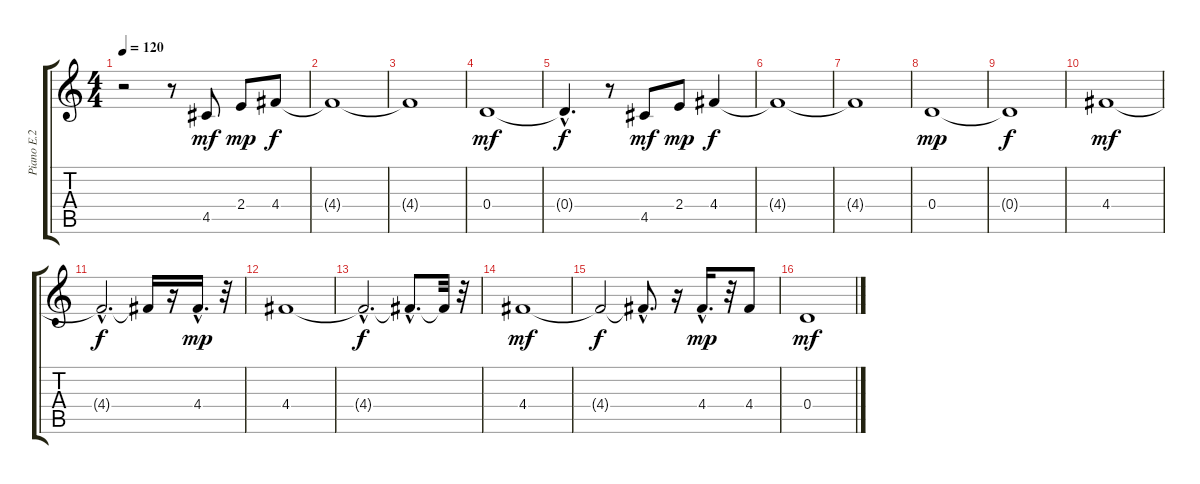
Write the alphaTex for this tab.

\track ("Piano E.2 izq" "Piano E.2 ") {instrument acousticguitarnylon}
\staff {score tabs}
\tuning (E4 B3 G3 D3 A2 E2) {hide}
\ts (4 4)
\tempo 120
\clef g2
\ks c
r.2{dy mf instrument acousticguitarnylon} r.8 4.5.8 2.4.8{dy mp} 4.4.8{dy f} |
4.4{t}.1 |
4.4{t}.1 |
0.4.1{dy mf} |
0.4{hac t}.4{d dy f} r.8 4.5.8{dy mf} 2.4.8{dy mp} 4.4.4{dy f} |
4.4{t}.1 |
4.4{t}.1 |
0.4.1{dy mp} |
0.4{t}.1{dy f} |
4.4.1{dy mf} |
4.4{hac t}.2{d dy f} 4.4{t}.16 r.16 4.4{hac}.16{d dy mp} r.32 |
4.4.1 |
4.4{hac t}.2{d dy f} 4.4{hac t}.8{d} 4.4{t}.32 r.32 |
4.4.1{dy mf} |
4.4{t}.2{dy f} 4.4{hac t}.8{d} r.16 4.4{hac}.16{d dy mp} r.32 4.4.8 |
0.4.1{dy mf}
